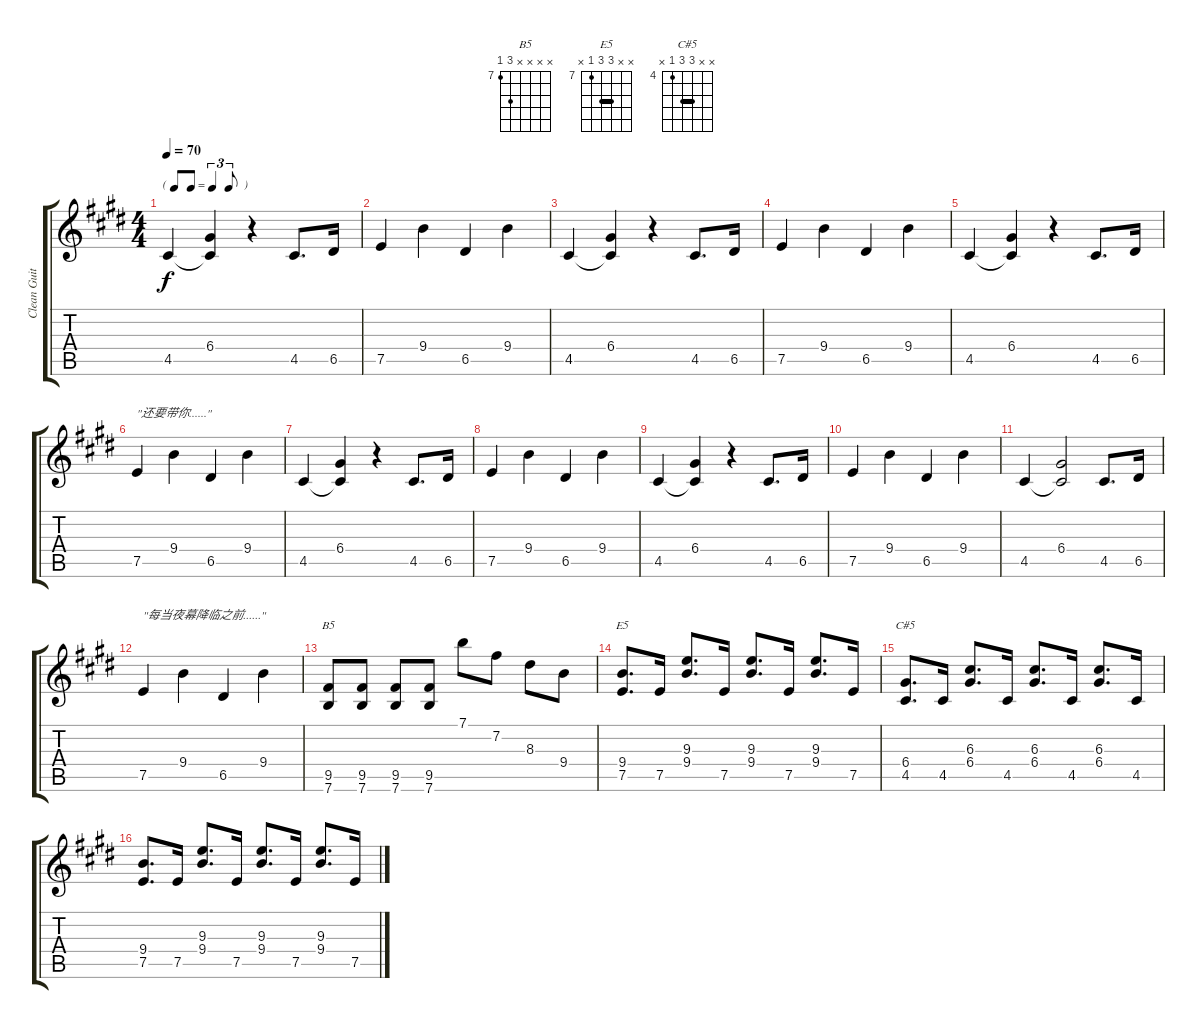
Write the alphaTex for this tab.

\track ("Clean Guitar 1" "Clean Guit") {instrument acousticguitarsteel}
\staff {score tabs}
\tuning (E4 B3 G3 D3 A2 E2) {hide}
\chord ("B5" x x x x 9 7) {firstfret 7}
\chord ("E5" x x 9 9 7 x) {firstfret 7 barre 9}
\chord ("C#5" x x 6 6 4 x) {firstfret 4 barre 6}
\ts (4 4)
\tf triplet8th
\tempo 70
\clef g2
\ks e
4.5.4{dy f} (6.4 4.5{t}).4 r.4 4.5.8{d} 6.5.16 |
7.5.4 9.4.4 6.5.4 9.4.4 |
4.5.4 (6.4 4.5{t}).4 r.4 4.5.8{d} 6.5.16 |
7.5.4 9.4.4 6.5.4 9.4.4 |
4.5.4 (6.4 4.5{t}).4 r.4 4.5.8{d} 6.5.16 |
7.5.4{txt "\"还要带你......\""} 9.4.4 6.5.4 9.4.4 |
4.5.4 (6.4 4.5{t}).4 r.4 4.5.8{d} 6.5.16 |
7.5.4 9.4.4 6.5.4 9.4.4 |
4.5.4 (6.4 4.5{t}).4 r.4 4.5.8{d} 6.5.16 |
7.5.4 9.4.4 6.5.4 9.4.4 |
4.5.4 (6.4 4.5{t}).2 4.5.8{d} 6.5.16 |
7.5.4{txt "\"每当夜幕降临之前......\""} 9.4.4 6.5.4 9.4.4 |
(9.5 7.6).8{ch "B5"} (9.5 7.6).8 (9.5 7.6).8 (9.5 7.6).8 7.1.8 7.2.8 8.3.8 9.4.8 |
(9.4 7.5).8{d ch "E5"} 7.5.16 (9.3 9.4).8{d} 7.5.16 (9.3 9.4).8{d} 7.5.16 (9.3 9.4).8{d} 7.5.16 |
(6.4 4.5).8{d ch "C#5"} 4.5.16 (6.3 6.4).8{d} 4.5.16 (6.3 6.4).8{d} 4.5.16 (6.3 6.4).8{d} 4.5.16 |
(9.4 7.5).8{d} 7.5.16 (9.3 9.4).8{d} 7.5.16 (9.3 9.4).8{d} 7.5.16 (9.3 9.4).8{d} 7.5.16
